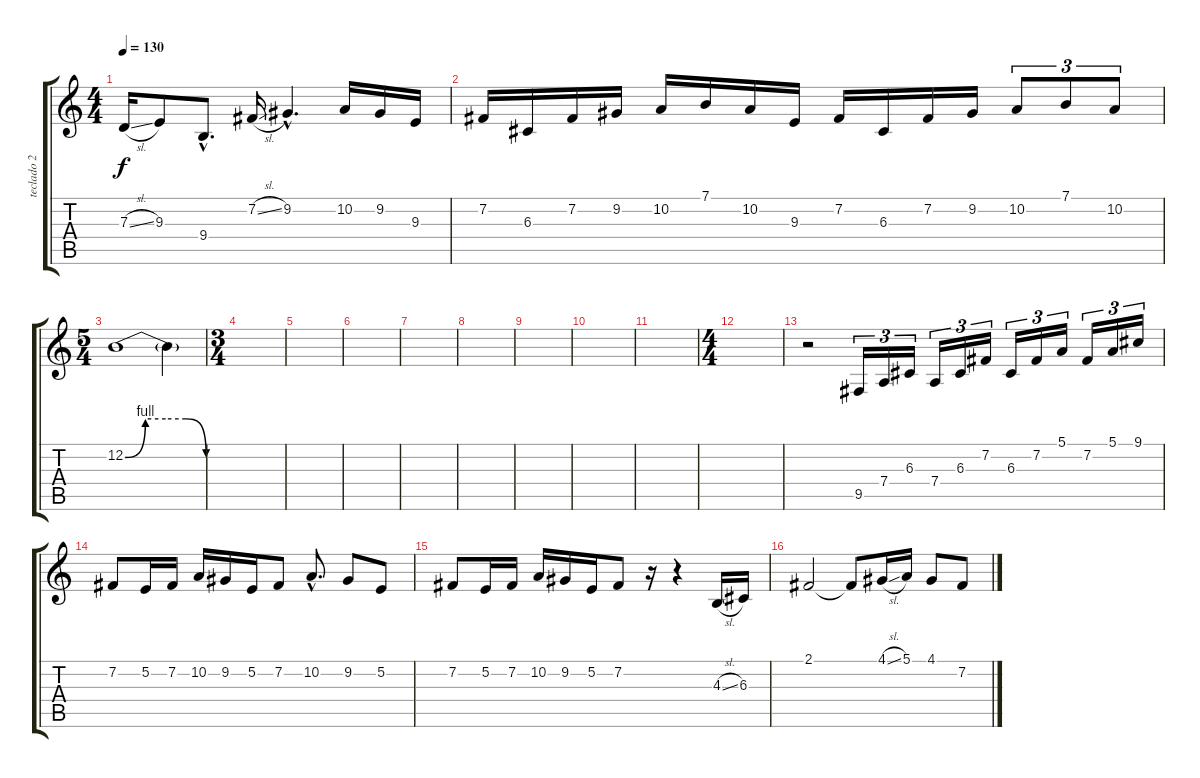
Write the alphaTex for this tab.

\track ("teclado 2" "teclado 2") {instrument lead2sawtooth}
\staff {score tabs}
\tuning (E4 B3 G3 D3 A2 E2) {hide}
\ts (4 4)
\tempo 130
\clef g2
\ks c
7.3{sl}.16{dy f} 9.3.8 9.4{hac}.8{d} 7.2{sl}.16 9.2{hac}.4{d} 10.2.16 9.2.16 9.3.16 |
7.2.16 6.3.16 7.2.16 9.2.16 10.2.16 7.1.16 10.2.16 9.3.16 7.2.16 6.3.16 7.2.16 9.2.16 10.2.8{tu (3 2)} 7.1.8{tu (3 2)} 10.2.8{tu (3 2)} |
\ts (5 4)
12.2{be (custom 0 0 15 4 30 4 45 4 60 0)}.1 12.2{t}.4 |
\ts (3 4)
|
|
|
|
|
|
|
|
\ts (4 4)
|
r.2 9.5.16{tu (3 2) volume 12} 7.4.16{tu (3 2)} 6.3.16{tu (3 2)} 7.4.16{tu (3 2)} 6.3.16{tu (3 2)} 7.2.16{tu (3 2)} 6.3.16{tu (3 2)} 7.2.16{tu (3 2)} 5.1.16{tu (3 2)} 7.2.16{tu (3 2)} 5.1.16{tu (3 2)} 9.1.16{tu (3 2)} |
7.2.8 5.2.16 7.2.16 10.2.16 9.2.16 5.2.16 7.2.8 10.2{hac}.8{d} 9.2.8 5.2.8 |
7.2.8 5.2.16 7.2.16 10.2.16 9.2.16 5.2.16 7.2.8 r.16 r.4 4.3{sl}.16 6.3.16 |
2.1.2 2.1{t}.8 4.1{sl}.16 5.1.16 4.1.8 7.2.8
